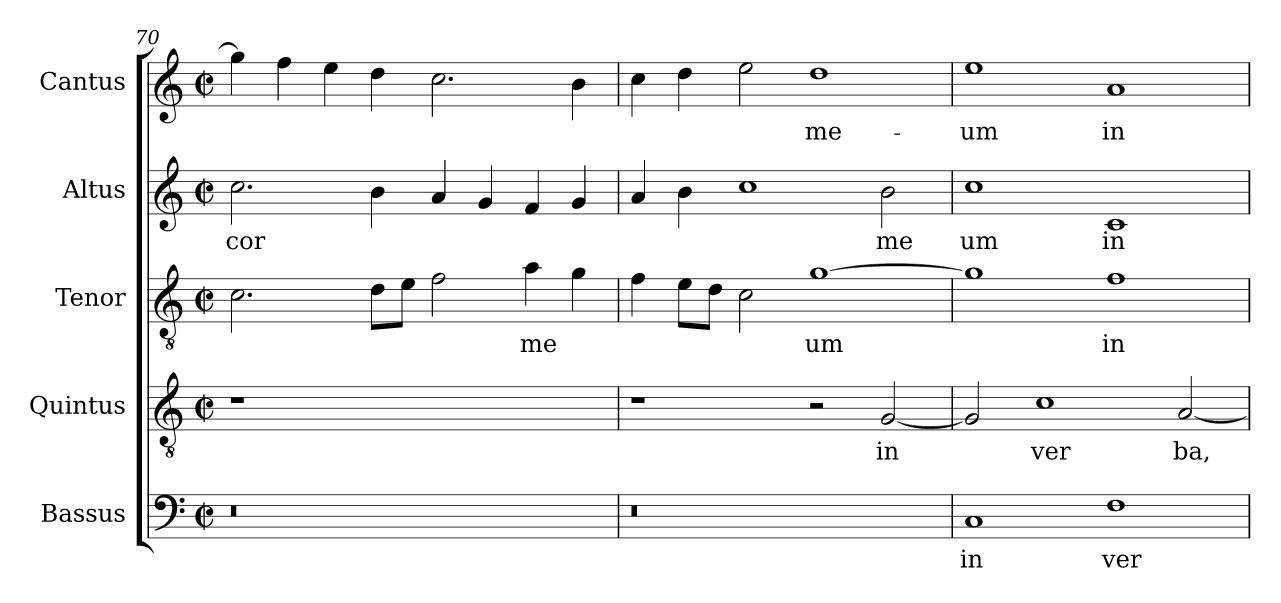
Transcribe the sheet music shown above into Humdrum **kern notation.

**kern	**text	**kern	**text	**kern	**text	**kern	**text	**kern	**text
*part5	*part5	*part4	*part4	*part3	*part3	*part2	*part2	*part1	*part1
*staff5	*staff5	*staff4	*staff4	*staff3	*staff3	*staff2	*staff2	*staff1	*staff1
*I"Bassus	*	*I"Quintus	*	*I"Tenor	*	*I"Altus	*	*I"Cantus	*
*I'Bassus	*	*I'Quintus	*	*I'Tenor	*	*I'Altus	*	*I'Cantus	*
*clefF4	*	*clefGv2	*	*clefGv2	*	*clefG2	*	*clefG2	*
*k[]	*	*k[]	*	*k[]	*	*k[]	*	*k[]	*
*C:	*	*C:	*	*C:	*	*C:	*	*C:	*
*M2/2	*	*M2/2	*	*M2/2	*	*M2/2	*	*M2/2	*
*met(c|)	*	*met(c|)	*	*met(c|)	*	*met(c|)	*	*met(c|)	*
=70	=70	=70	=70	=70	=70	=70	=70	=70	=70
!	!	!	!	!	!LO:LY:b:cj	!	!LO:LY:b:cj	!	!LO:LY:b:cj
0r	.	1r	.	2.c\	.	2.cc\	cor	4gg\]	.
!	!	!	!	!	!	!	!	!	!LO:LY:b:cj
.	.	.	.	.	.	.	.	4ff\	.
!	!	!	!	!	!	!	!	!	!LO:LY:b:cj
.	.	.	.	.	.	.	.	4ee\	.
!	!	!	!	!	!LO:LY:b:cj	!	!LO:LY:b:cj	!	!LO:LY:b:cj
.	.	.	.	8d\L	.	4b\	.	4dd\	.
!	!	!	!	!	!LO:LY:b:cj	!	!	!	!
.	.	.	.	8e\J	.	.	.	.	.
!	!	!	!	!	!LO:LY:b:cj	!	!LO:LY:b:cj	!	!LO:LY:b:cj
.	.	1ryy	.	2f\	.	4a/	.	2.cc\	.
!	!	!	!	!	!	!	!LO:LY:b:cj	!	!
.	.	.	.	.	.	4g/	.	.	.
!	!	!	!	!	!LO:LY:b:cj	!	!LO:LY:b:cj	!	!
.	.	.	.	4a\	me-	4f/	.	.	.
!	!	!	!	!	!LO:LY:b:cj	!	!LO:LY:b:cj	!	!LO:LY:b:cj
.	.	.	.	4g\	--	4g/	.	4b\	.
=71	=71	=71	=71	=71	=71	=71	=71	=71	=71
!	!	!	!	!	!LO:LY:b:cj	!	!LO:LY:b:cj	!	!LO:LY:b:cj
0r	.	1r	.	4f\	--	4a/	.	4cc\	.
!	!	!	!	!	!LO:LY:b:cj	!	!LO:LY:b:cj	!	!LO:LY:b:cj
.	.	.	.	8e\L	--	4b\	.	4dd\	.
!	!	!	!	!	!LO:LY:b:cj	!	!	!	!
.	.	.	.	8d\J	--	.	.	.	.
!	!	!	!	!	!LO:LY:b:cj	!	!LO:LY:b:cj	!	!LO:LY:b:cj
.	.	.	.	2c\	--	1cc	.	2ee\	.
!	!	!	!	!	!LO:LY:b:cj	!	!	!	!LO:LY:b:cj
.	.	2r	.	[>1g	-um	.	.	1dd	me-
!	!	!	!LO:LY:b:cj	!	!	!	!LO:LY:b:cj	!	!
.	.	[<2G/	in	.	.	2b\	me	.	.
=72	=72	=72	=72	=72	=72	=72	=72	=72	=72
!	!LO:LY:b:cj	!	!LO:LY:b:cj	!	!LO:LY:b:cj	!	!LO:LY:b:cj	!	!LO:LY:b:cj
1C	in	2G/]	.	1g]	.	1cc	um	1ee	-um
!	!	!	!LO:LY:b:cj	!	!	!	!	!	!
.	.	1c	ver	.	.	.	.	.	.
!	!LO:LY:b:cj	!	!	!	!LO:LY:b:cj	!	!LO:LY:b:cj	!	!LO:LY:b:cj
1F	ver	.	.	1f	in	1c	in	1a	in
!	!	!	!LO:LY:b:cj	!	!	!	!	!	!
.	.	[<2A/	ba,	.	.	.	.	.	.
=	=	=	=	=	=	=	=	=	=
*-	*-	*-	*-	*-	*-	*-	*-	*-	*-
